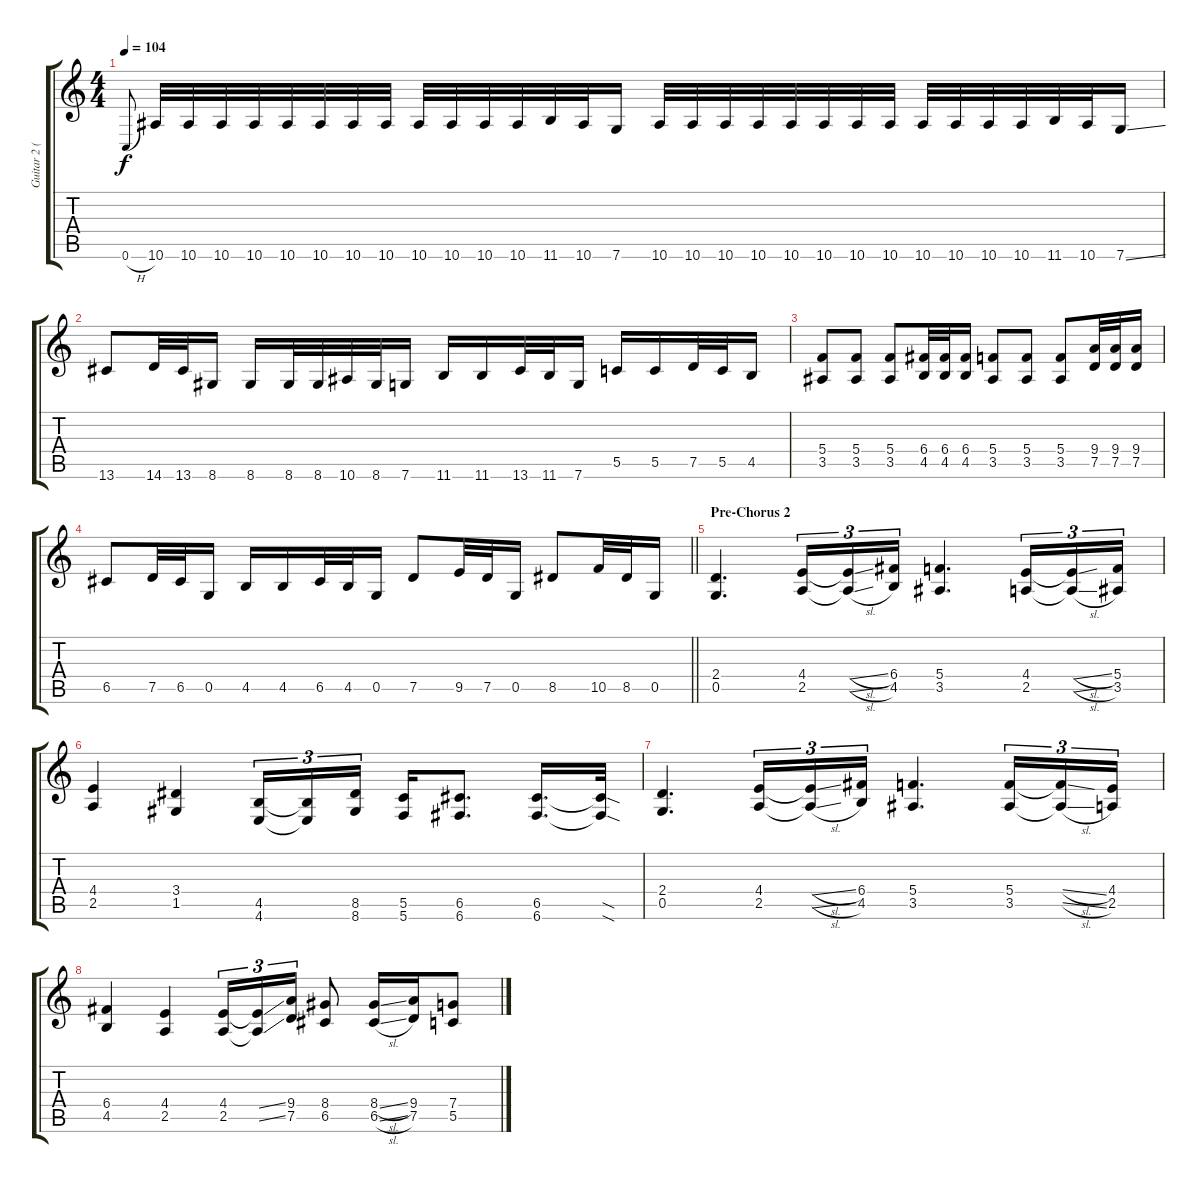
\track ("Guitar 2 (Distortion)" "Guitar 2 (") {instrument distortionguitar}
\staff {score tabs}
\tuning (D4 A3 F3 C3 G2 C2) {hide}
\ts (4 4)
\tempo 104
\clef g2
\ks c
0.6{h}.8{gr onbeat dy f} 10.6.32 10.6.32 10.6.32 10.6.32 10.6.32 10.6.32 10.6.32 10.6.32 10.6.32 10.6.32 10.6.32 10.6.32 11.6.32 10.6.32 7.6.16 10.6.32 10.6.32 10.6.32 10.6.32 10.6.32 10.6.32 10.6.32 10.6.32 10.6.32 10.6.32 10.6.32 10.6.32 11.6.32 10.6.32 7.6{ss}.16 |
13.6.8 14.6.32 13.6.32 8.6.16 8.6.16 8.6.32 8.6.32 10.6.32 8.6.32 7.6.16 11.6.16 11.6.16 13.6.32 11.6.32 7.6.16 5.5.16 5.5.16 7.5.32 5.5.32 4.5.16 |
(5.4 3.5).8 (5.4 3.5).8 (5.4 3.5).8 (6.4 4.5).32 (6.4 4.5).32 (6.4 4.5).16 (5.4 3.5).8 (5.4 3.5).8 (5.4 3.5).8 (9.4 7.5).32 (9.4 7.5).32 (9.4 7.5).16 |
\barLineRight lightlight
6.5.8 7.5.32 6.5.32 0.5.16 4.5.16 4.5.16 6.5.32 4.5.32 0.5.16 7.5.8 9.5.32 7.5.32 0.5.16 8.5.8 10.5.32 8.5.32 0.5.16 |
\section ("" "Pre-Chorus 2")
(2.4 0.5).4{d} (4.4 2.5).16{tu (3 2)} (4.4{sl t} 2.5{sl t}).16{tu (3 2)} (6.4 4.5).16{tu (3 2)} (5.4 3.5).4{d} (4.4 2.5).16{tu (3 2)} (4.4{sl t} 2.5{sl t}).16{tu (3 2)} (5.4 3.5).16{tu (3 2)} |
(4.4 2.5).4 (3.4 1.5).4 (4.5 4.6).16{tu (3 2)} (4.5{t} 4.6{t}).16{tu (3 2)} (8.5 8.6).16{tu (3 2) beam splitsecondary} (5.5 5.6).16 (6.5 6.6).8{d} (6.5 6.6).16{d} (6.5{sod t} 6.6{sod t}).32 |
(2.4 0.5).4{d} (4.4 2.5).16{tu (3 2)} (4.4{sl t} 2.5{sl t}).16{tu (3 2)} (6.4 4.5).16{tu (3 2)} (5.4 3.5).4{d} (5.4 3.5).16{tu (3 2)} (5.4{sl t} 3.5{sl t}).16{tu (3 2)} (4.4 2.5).16{tu (3 2)} |
(6.4 4.5).4 (4.4 2.5).4 (4.4 2.5).16{tu (3 2)} (4.4{ss t} 2.5{ss t}).16{tu (3 2)} (9.4 7.5).16{tu (3 2)} (8.4 6.5).8 (8.4{sl} 6.5{sl}).16 (9.4 7.5).16 (7.4 5.5).8
